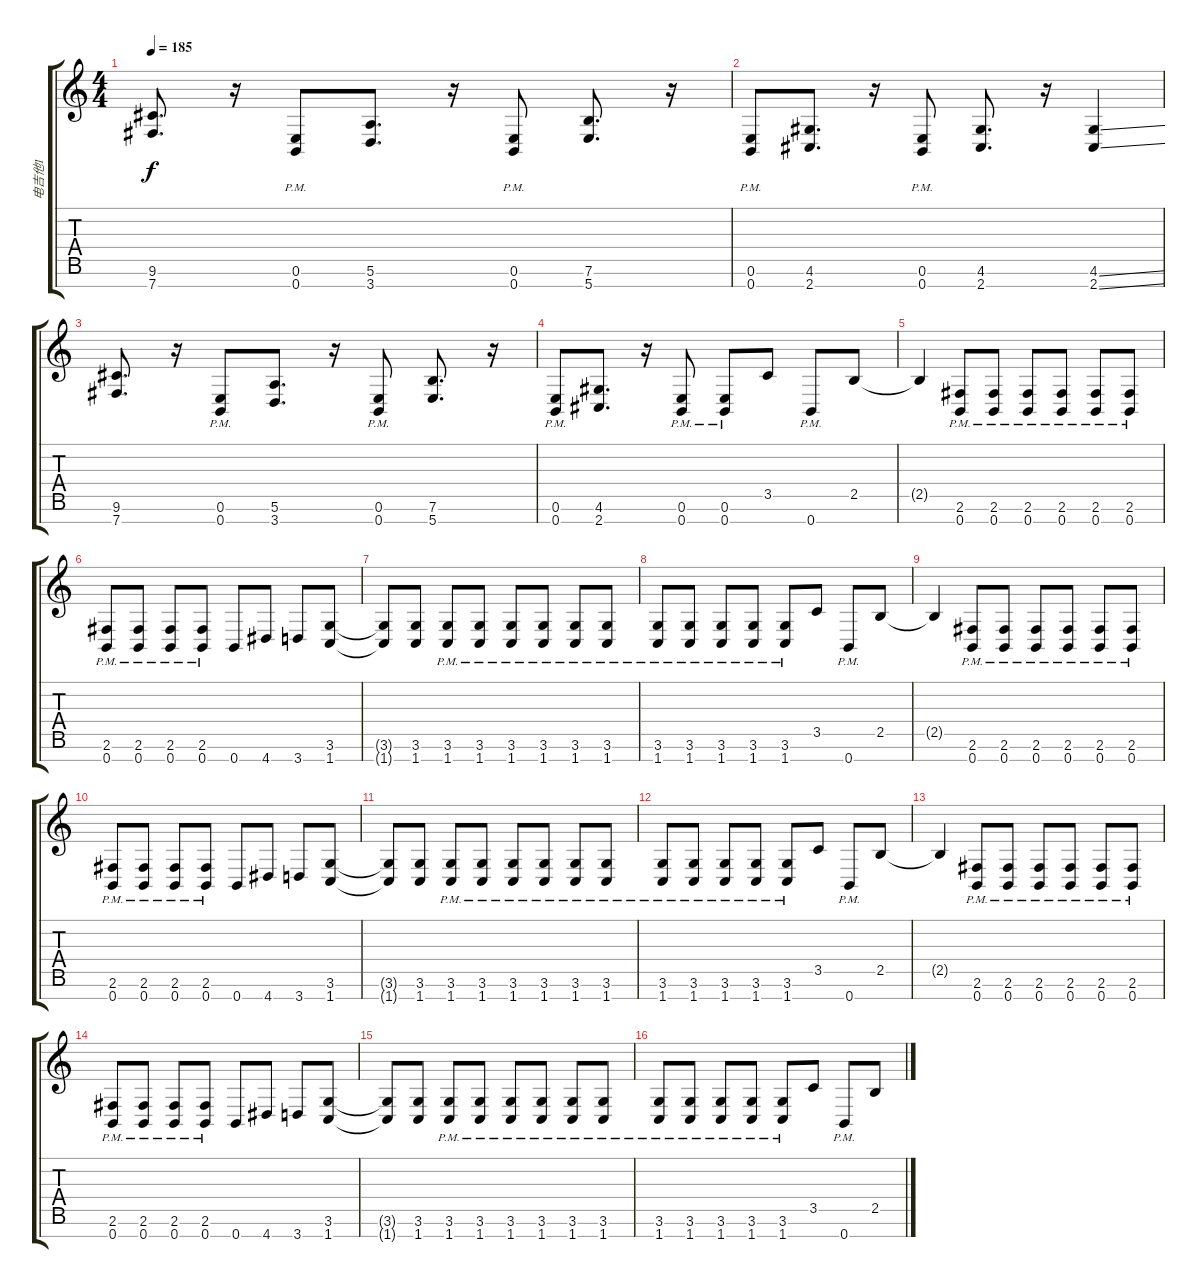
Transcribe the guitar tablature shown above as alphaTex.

\track ("电吉他1" "电吉他1") {instrument distortionguitar}
\staff {score tabs}
\tuning (E4 B3 G3 D3 A2 E2 B1) {hide}
\ts (4 4)
\tempo 185
\clef g2
\ks c
(9.6 7.7).8{d dy f} r.16 (0.6{pm} 0.7{pm}).8 (5.6 3.7).8{d} r.16 (0.6{pm} 0.7{pm}).8 (7.6 5.7).8{d} r.16 |
(0.6{pm} 0.7{pm}).8 (4.6 2.7).8{d} r.16 (0.6{pm} 0.7{pm}).8 (4.6 2.7).8{d} r.16 (4.6{ss} 2.7{ss}).4 |
(9.6 7.7).8{d} r.16 (0.6{pm} 0.7{pm}).8 (5.6 3.7).8{d} r.16 (0.6{pm} 0.7{pm}).8 (7.6 5.7).8{d} r.16 |
(0.6{pm} 0.7{pm}).8 (4.6 2.7).8{d} r.16 (0.6{pm} 0.7{pm}).8 (0.6{pm} 0.7{pm}).8 3.5.8 0.7{pm}.8 2.5.8 |
2.5{t}.4 (2.6{pm} 0.7{pm}).8 (2.6{pm} 0.7{pm}).8 (2.6{pm} 0.7{pm}).8 (2.6{pm} 0.7{pm}).8 (2.6{pm} 0.7{pm}).8 (2.6{pm} 0.7{pm}).8 |
(2.6{pm} 0.7{pm}).8 (2.6{pm} 0.7{pm}).8 (2.6{pm} 0.7{pm}).8 (2.6{pm} 0.7{pm}).8 0.7.8 4.7.8 3.7.8 (3.6 1.7).8 |
(3.6{t} 1.7{t}).8 (3.6 1.7).8 (3.6{pm} 1.7{pm}).8 (3.6{pm} 1.7{pm}).8 (3.6{pm} 1.7{pm}).8 (3.6{pm} 1.7{pm}).8 (3.6{pm} 1.7{pm}).8 (3.6{pm} 1.7{pm}).8 |
(3.6{pm} 1.7{pm}).8 (3.6{pm} 1.7{pm}).8 (3.6{pm} 1.7{pm}).8 (3.6{pm} 1.7{pm}).8 (3.6{pm} 1.7{pm}).8 3.5.8 0.7{pm}.8 2.5.8 |
2.5{t}.4 (2.6{pm} 0.7{pm}).8 (2.6{pm} 0.7{pm}).8 (2.6{pm} 0.7{pm}).8 (2.6{pm} 0.7{pm}).8 (2.6{pm} 0.7{pm}).8 (2.6{pm} 0.7{pm}).8 |
(2.6{pm} 0.7{pm}).8 (2.6{pm} 0.7{pm}).8 (2.6{pm} 0.7{pm}).8 (2.6{pm} 0.7{pm}).8 0.7.8 4.7.8 3.7.8 (3.6 1.7).8 |
(3.6{t} 1.7{t}).8 (3.6 1.7).8 (3.6{pm} 1.7{pm}).8 (3.6{pm} 1.7{pm}).8 (3.6{pm} 1.7{pm}).8 (3.6{pm} 1.7{pm}).8 (3.6{pm} 1.7{pm}).8 (3.6{pm} 1.7{pm}).8 |
(3.6{pm} 1.7{pm}).8 (3.6{pm} 1.7{pm}).8 (3.6{pm} 1.7{pm}).8 (3.6{pm} 1.7{pm}).8 (3.6{pm} 1.7{pm}).8 3.5.8 0.7{pm}.8 2.5.8 |
2.5{t}.4 (2.6{pm} 0.7{pm}).8 (2.6{pm} 0.7{pm}).8 (2.6{pm} 0.7{pm}).8 (2.6{pm} 0.7{pm}).8 (2.6{pm} 0.7{pm}).8 (2.6{pm} 0.7{pm}).8 |
(2.6{pm} 0.7{pm}).8 (2.6{pm} 0.7{pm}).8 (2.6{pm} 0.7{pm}).8 (2.6{pm} 0.7{pm}).8 0.7.8 4.7.8 3.7.8 (3.6 1.7).8 |
(3.6{t} 1.7{t}).8 (3.6 1.7).8 (3.6{pm} 1.7{pm}).8 (3.6{pm} 1.7{pm}).8 (3.6{pm} 1.7{pm}).8 (3.6{pm} 1.7{pm}).8 (3.6{pm} 1.7{pm}).8 (3.6{pm} 1.7{pm}).8 |
(3.6{pm} 1.7{pm}).8 (3.6{pm} 1.7{pm}).8 (3.6{pm} 1.7{pm}).8 (3.6{pm} 1.7{pm}).8 (3.6{pm} 1.7{pm}).8 3.5.8 0.7{pm}.8 2.5.8
